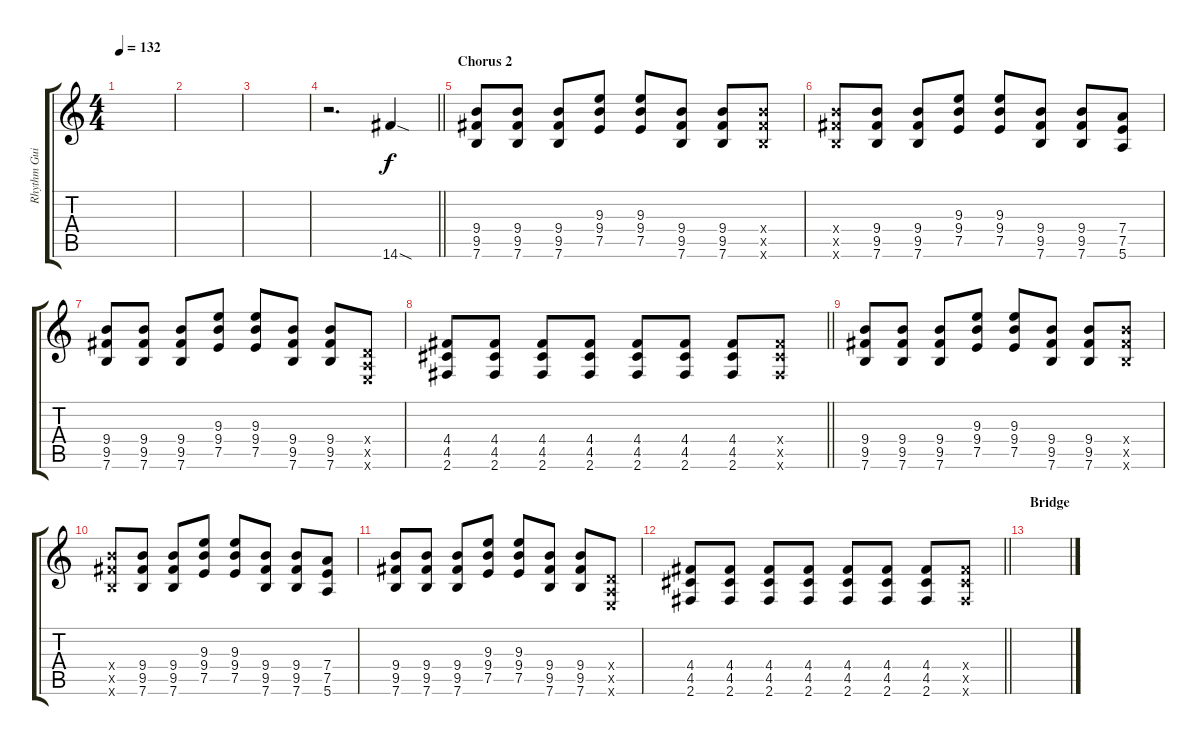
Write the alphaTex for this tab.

\track ("Rhythm Guitar II" "Rhythm Gui") {instrument overdrivenguitar}
\staff {score tabs}
\tuning (E4 B3 G3 D3 A2 E2) {hide}
\ts (4 4)
\tempo 132
\clef g2
\ks c
|
|
|
\barLineRight lightlight
r.2{d} 14.6{sod}.4 |
\section ("" "Chorus 2")
(9.4 9.5 7.6).8 (9.4 9.5 7.6).8 (9.4 9.5 7.6).8 (9.3 9.4 7.5).8 (9.3 9.4 7.5).8 (9.4 9.5 7.6).8 (9.4 9.5 7.6).8 (9.4{x} 9.5{x} 7.6{x}).8 |
(9.4{x} 9.5{x} 7.6{x}).8 (9.4 9.5 7.6).8 (9.4 9.5 7.6).8 (9.3 9.4 7.5).8 (9.3 9.4 7.5).8 (9.4 9.5 7.6).8 (9.4 9.5 7.6).8 (7.4 7.5 5.6).8 |
(9.4 9.5 7.6).8 (9.4 9.5 7.6).8 (9.4 9.5 7.6).8 (9.3 9.4 7.5).8 (9.3 9.4 7.5).8 (9.4 9.5 7.6).8 (9.4 9.5 7.6).8 (0.4{x} 0.5{x} 0.6{x}).8 |
\barLineRight lightlight
(4.4 4.5 2.6).8 (4.4 4.5 2.6).8 (4.4 4.5 2.6).8 (4.4 4.5 2.6).8 (4.4 4.5 2.6).8 (4.4 4.5 2.6).8 (4.4 4.5 2.6).8 (4.4{x} 4.5{x} 2.6{x}).8 |
(9.4 9.5 7.6).8 (9.4 9.5 7.6).8 (9.4 9.5 7.6).8 (9.3 9.4 7.5).8 (9.3 9.4 7.5).8 (9.4 9.5 7.6).8 (9.4 9.5 7.6).8 (9.4{x} 9.5{x} 7.6{x}).8 |
(9.4{x} 9.5{x} 7.6{x}).8 (9.4 9.5 7.6).8 (9.4 9.5 7.6).8 (9.3 9.4 7.5).8 (9.3 9.4 7.5).8 (9.4 9.5 7.6).8 (9.4 9.5 7.6).8 (7.4 7.5 5.6).8 |
(9.4 9.5 7.6).8 (9.4 9.5 7.6).8 (9.4 9.5 7.6).8 (9.3 9.4 7.5).8 (9.3 9.4 7.5).8 (9.4 9.5 7.6).8 (9.4 9.5 7.6).8 (0.4{x} 0.5{x} 0.6{x}).8 |
\barLineRight lightlight
(4.4 4.5 2.6).8 (4.4 4.5 2.6).8 (4.4 4.5 2.6).8 (4.4 4.5 2.6).8 (4.4 4.5 2.6).8 (4.4 4.5 2.6).8 (4.4 4.5 2.6).8 (4.4{x} 4.5{x} 2.6{x}).8 |
\section ("" "Bridge")
